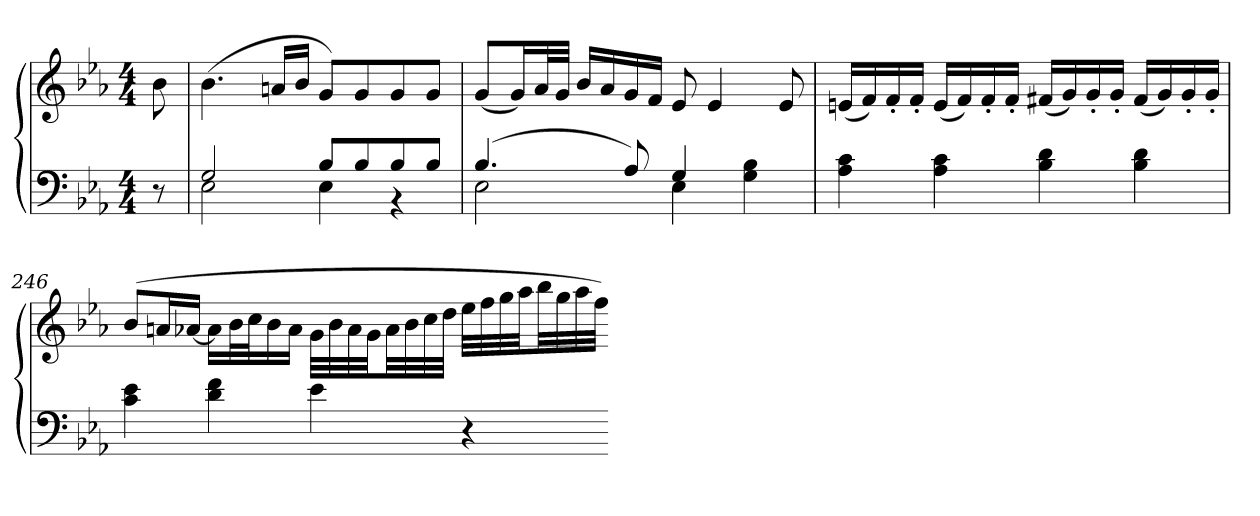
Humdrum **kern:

**kern	**kern
*part1	*part1
*staff2	*staff1
*clefF4	*clefG2
*k[b-e-a-]	*k[b-e-a-]
*E-:	*E-:
*M4/4	*M4/4
=	=
8r	8b-
=243	=243
*^	*
2G	2E-	(4.b-
.	.	16anLL
.	.	16b-JJ
8B-L	4E-	8gL)
8B-	.	8g
8B-	4r	8g
8B-J	.	8gJ
=244	=244	=244
(4.B-	2E-	(8gL
.	.	16gL)
.	.	32a-L
.	.	32gJJJ
.	.	16b-LL
.	.	16a-
8A-)	.	16g
.	.	16fJJ
4G	4E-	8e-
.	.	4e-
4G 4B-	4ryy	.
.	.	8e-
*v	*v	*
=245	=245
4A- 4c	(16enLL
.	16f)
.	16f'
.	16f'JJ
4A- 4c	(16eLL
.	16f)
.	16f'
.	16f'JJ
4B- 4d	(16f#XLL
.	16g)
.	16g'
.	16g'JJ
4B- 4d	(16f#LL
.	16g)
.	16g'
.	16g'JJ
=246	=246
4c 4e-	(8b-L
.	16anL
.	[16a-XJJ
4d 4f	16a-LL]
.	32b-L
.	32ccJ
.	16b-
.	16a-JJ
4e-	32gLLL
.	32b-
.	32a-
.	32gJJ
.	32a-LL
.	32b-
.	32cc
.	32ddJJJ
4r	32ee-LLL
.	32ff
.	32gg
.	32aa-JJ
.	32bb-LL
.	32gg
.	32aa-
.	32ffJJJ)
=-	=-
*-	*-
